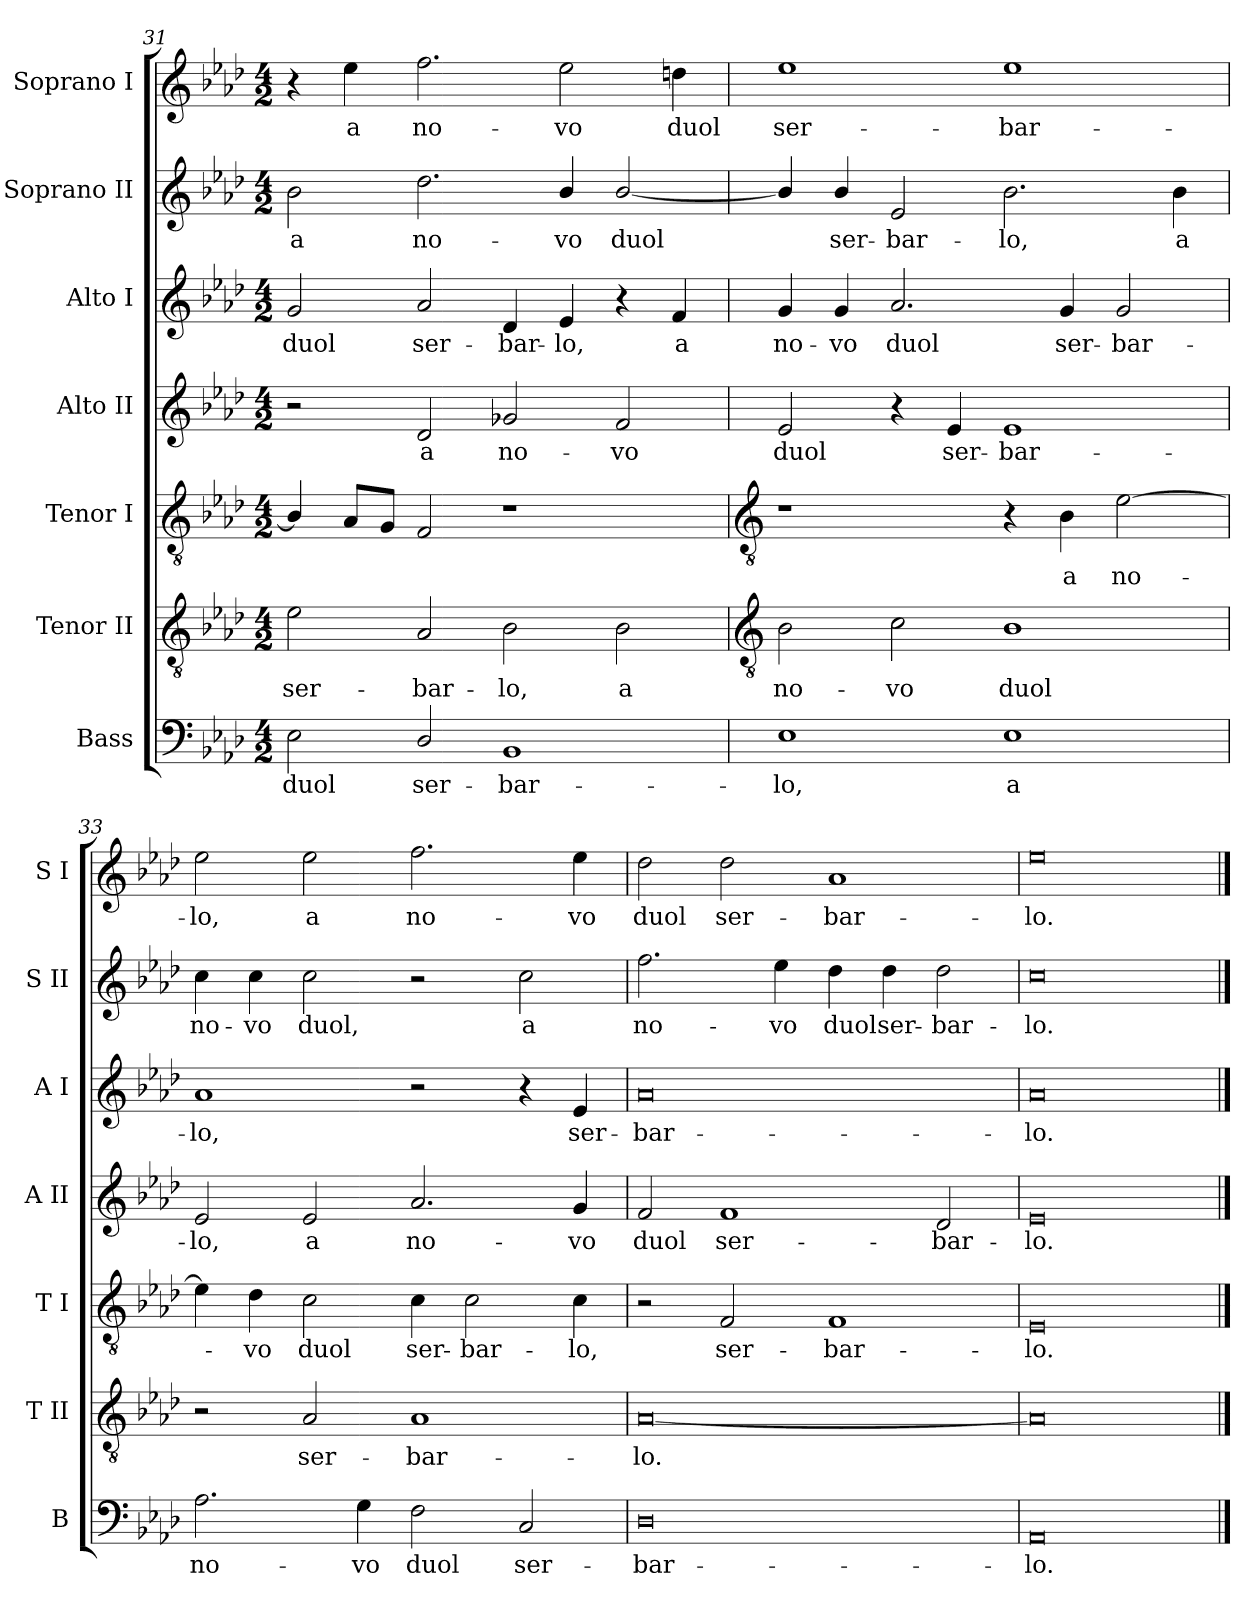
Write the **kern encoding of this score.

**kern	**text	**kern	**text	**kern	**text	**kern	**text	**kern	**text	**kern	**text	**kern	**text
*part7	*part7	*part6	*part6	*part5	*part5	*part4	*part4	*part3	*part3	*part2	*part2	*part1	*part1
*staff7	*staff7	*staff6	*staff6	*staff5	*staff5	*staff4	*staff4	*staff3	*staff3	*staff2	*staff2	*staff1	*staff1
*I"Bass	*	*I"Tenor II	*	*I"Tenor I	*	*I"Alto II	*	*I"Alto I	*	*I"Soprano II	*	*I"Soprano I	*
*I'B	*	*I'T II	*	*I'T I	*	*I'A II	*	*I'A I	*	*I'S II	*	*I'S I	*
*clefF4	*	*clefGv2	*	*clefGv2	*	*clefG2	*	*clefG2	*	*clefG2	*	*clefG2	*
*k[b-e-a-d-]	*	*k[b-e-a-d-]	*	*k[b-e-a-d-]	*	*k[b-e-a-d-]	*	*k[b-e-a-d-]	*	*k[b-e-a-d-]	*	*k[b-e-a-d-]	*
*A-:	*	*A-:	*	*A-:	*	*A-:	*	*A-:	*	*A-:	*	*A-:	*
*M4/2	*	*M4/2	*	*M4/2	*	*M4/2	*	*M4/2	*	*M4/2	*	*M4/2	*
=31	=31	=31	=31	=31	=31	=31	=31	=31	=31	=31	=31	=31	=31
!	!LO:LY:b	!	!LO:LY:b	!	!	!	!	!	!LO:LY:b	!	!LO:LY:b	!	!
2E-	duol	2e-	ser-	4B-/]	.	2r	.	2g	duol	2b-	a	4r	.
!	!	!	!	!	!	!	!	!	!	!	!	!	!LO:LY:b
.	.	.	.	8A-L	.	.	.	.	.	.	.	4ee-	a
.	.	.	.	8GJ	.	.	.	.	.	.	.	.	.
!	!LO:LY:b	!	!LO:LY:b	!	!	!	!LO:LY:b	!	!LO:LY:b	!	!LO:LY:b	!	!LO:LY:b
2D-/	ser-	2A-	-bar-	2F	.	2d-	a	2a-	ser-	2.dd-	no-	2.ff	no-
!	!LO:LY:b	!	!LO:LY:b	!	!	!	!LO:LY:b	!	!LO:LY:b	!	!	!	!
1BB-	-bar-	2B-	-lo,	1r	.	2g-X	no-	4d-	-bar-	.	.	.	.
!	!	!	!	!	!	!	!	!	!LO:LY:b	!	!LO:LY:b	!	!LO:LY:b
.	.	.	.	.	.	.	.	4e-	-lo,	4b-/	-vo	2ee-	-vo
!	!	!	!LO:LY:b	!	!	!	!LO:LY:b	!	!	!	!LO:LY:b	!	!
.	.	2B-	a	.	.	2f	-vo	4r	.	[2b-/	duol	.	.
!	!	!	!	!	!	!	!	!	!LO:LY:b	!	!	!	!LO:LY:b
.	.	.	.	.	.	.	.	4f	a	.	.	4ddn	duol
!!LO:LB:g=z
=32	=32	=32	=32	=32	=32	=32	=32	=32	=32	=32	=32	=32	=32
*	*	*clefGv2	*	*clefGv2	*	*	*	*	*	*	*	*	*
!	!LO:LY:b	!	!LO:LY:b	!	!	!	!LO:LY:b	!	!LO:LY:b	!	!	!	!LO:LY:b
1E-	-lo,	2B-	no-	1r	.	2e-	duol	4g	no-	4b-/]	.	1ee-	ser-
!	!	!	!	!	!	!	!	!	!LO:LY:b	!	!LO:LY:b	!	!
.	.	.	.	.	.	.	.	4g	-vo	4b-/	ser-	.	.
!	!	!	!LO:LY:b	!	!	!	!	!	!LO:LY:b	!	!LO:LY:b	!	!
.	.	2c	-vo	.	.	4r	.	2.a-	duol	2e-	-bar-	.	.
!	!	!	!	!	!	!	!LO:LY:b	!	!	!	!	!	!
.	.	.	.	.	.	4e-	ser-	.	.	.	.	.	.
!	!LO:LY:b	!	!LO:LY:b	!	!	!	!LO:LY:b	!	!	!	!LO:LY:b	!	!LO:LY:b
1E-	a	1B-	duol	4r	.	1e-	-bar-	.	.	2.b-	-lo,	1ee-	-bar-
!	!	!	!	!	!LO:LY:b	!	!	!	!LO:LY:b	!	!	!	!
.	.	.	.	4B-	a	.	.	4g	ser-	.	.	.	.
!	!	!	!	!	!LO:LY:b	!	!	!	!LO:LY:b	!	!	!	!
.	.	.	.	[2e-	no-	.	.	2g	-bar-	.	.	.	.
!	!	!	!	!	!	!	!	!	!	!	!LO:LY:b	!	!
.	.	.	.	.	.	.	.	.	.	4b-	a	.	.
=33	=33	=33	=33	=33	=33	=33	=33	=33	=33	=33	=33	=33	=33
!	!LO:LY:b	!	!	!	!	!	!LO:LY:b	!	!LO:LY:b	!	!LO:LY:b	!	!LO:LY:b
2.A-	no-	2r	.	4e-]	.	2e-	-lo,	1a-	-lo,	4cc	no-	2ee-	-lo,
!	!	!	!	!	!LO:LY:b	!	!	!	!	!	!LO:LY:b	!	!
.	.	.	.	4d-	vo	.	.	.	.	4cc	-vo	.	.
!	!	!	!LO:LY:b	!	!LO:LY:b	!	!LO:LY:b	!	!	!	!LO:LY:b	!	!LO:LY:b
.	.	2A-	ser-	2c	duol	2e-	a	.	.	2cc	duol,	2ee-	a
!	!LO:LY:b	!	!	!	!	!	!	!	!	!	!	!	!
4G	-vo	.	.	.	.	.	.	.	.	.	.	.	.
!	!LO:LY:b	!	!LO:LY:b	!	!LO:LY:b	!	!LO:LY:b	!	!	!	!	!	!LO:LY:b
2F	duol	1A-	-bar-	4c	ser-	2.a-	no-	2r	.	2r	.	2.ff	no-
!	!	!	!	!	!LO:LY:b	!	!	!	!	!	!	!	!
.	.	.	.	2c	-bar-	.	.	.	.	.	.	.	.
!	!LO:LY:b	!	!	!	!	!	!	!	!	!	!LO:LY:b	!	!
2C	ser-	.	.	.	.	.	.	4r	.	2cc	a	.	.
!	!	!	!	!	!LO:LY:b	!	!LO:LY:b	!	!LO:LY:b	!	!	!	!LO:LY:b
.	.	.	.	4c	-lo,	4g	-vo	4e-	ser-	.	.	4ee-	-vo
=34	=34	=34	=34	=34	=34	=34	=34	=34	=34	=34	=34	=34	=34
!	!LO:LY:b	!	!LO:LY:b	!	!	!	!LO:LY:b	!	!LO:LY:b	!	!LO:LY:b	!	!LO:LY:b
0D-	-bar-	[0A-	-lo.	2r	.	2f	duol	0a-	-bar-	2.ff	no-	2dd-	duol
!	!	!	!	!	!LO:LY:b	!	!LO:LY:b	!	!	!	!	!	!LO:LY:b
.	.	.	.	2F	ser-	1f	ser-	.	.	.	.	2dd-	ser-
!	!	!	!	!	!	!	!	!	!	!	!LO:LY:b	!	!
.	.	.	.	.	.	.	.	.	.	4ee-	-vo	.	.
!	!	!	!	!	!LO:LY:b	!	!	!	!	!	!LO:LY:b	!	!LO:LY:b
.	.	.	.	1F	-bar-	.	.	.	.	4dd-	duol	1a-	-bar-
!	!	!	!	!	!	!	!	!	!	!	!LO:LY:b	!	!
.	.	.	.	.	.	.	.	.	.	4dd-	ser-	.	.
!	!	!	!	!	!	!	!LO:LY:b	!	!	!	!LO:LY:b	!	!
.	.	.	.	.	.	2d-	-bar-	.	.	2dd-	-bar-	.	.
=35	=35	=35	=35	=35	=35	=35	=35	=35	=35	=35	=35	=35	=35
!	!LO:LY:b	!	!	!	!LO:LY:b	!	!LO:LY:b	!	!LO:LY:b	!	!LO:LY:b	!	!LO:LY:b
0AA-	-lo.	0A-]	.	0E-	-lo.	0e-	-lo.	0a-	-lo.	0cc	-lo.	0ee-	-lo.
==	==	==	==	==	==	==	==	==	==	==	==	==	==
*-	*-	*-	*-	*-	*-	*-	*-	*-	*-	*-	*-	*-	*-
